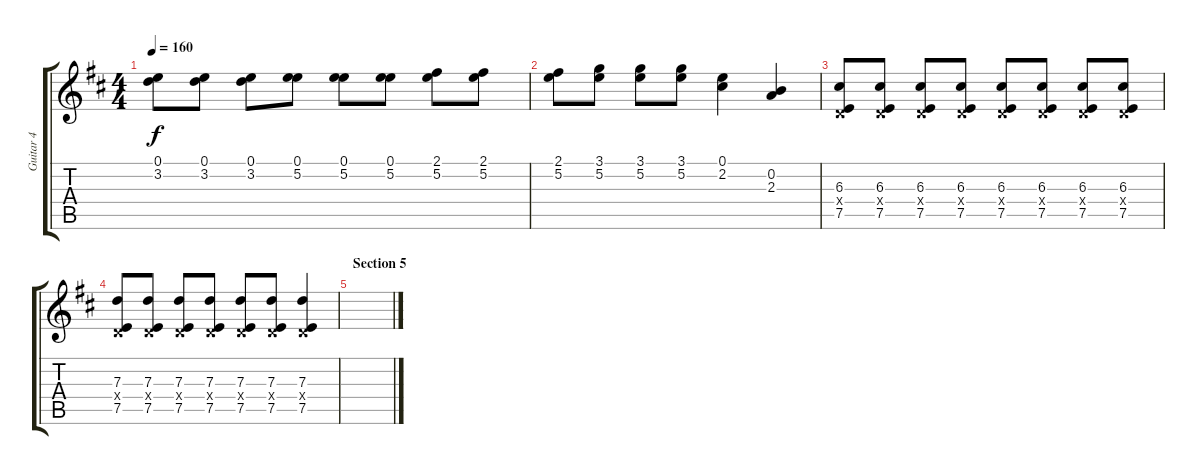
\track ("Guitar 4" "Guitar 4") {instrument distortionguitar}
\staff {score tabs}
\tuning (E4 B3 G3 D3 A2 E2) {hide}
\ts (4 4)
\tempo 160
\clef g2
\ks bminor
(0.1 3.2).8{dy f} (0.1 3.2).8 (0.1 3.2).8 (0.1 5.2).8 (0.1 5.2).8 (0.1 5.2).8 (2.1 5.2).8 (2.1 5.2).8 |
(2.1 5.2).8 (3.1 5.2).8 (3.1 5.2).8 (3.1 5.2).8 (0.1 2.2).4 (0.2 2.3).4 |
(6.3 0.4{x} 7.5).8 (6.3 0.4{x} 7.5).8 (6.3 0.4{x} 7.5).8 (6.3 0.4{x} 7.5).8 (6.3 0.4{x} 7.5).8 (6.3 0.4{x} 7.5).8 (6.3 0.4{x} 7.5).8 (6.3 0.4{x} 7.5).8 |
(7.3 0.4{x} 7.5).8 (7.3 0.4{x} 7.5).8 (7.3 0.4{x} 7.5).8 (7.3 0.4{x} 7.5).8 (7.3 0.4{x} 7.5).8 (7.3 0.4{x} 7.5).8 (7.3 0.4{x} 7.5).4 |
\section ("" "Section 5")
